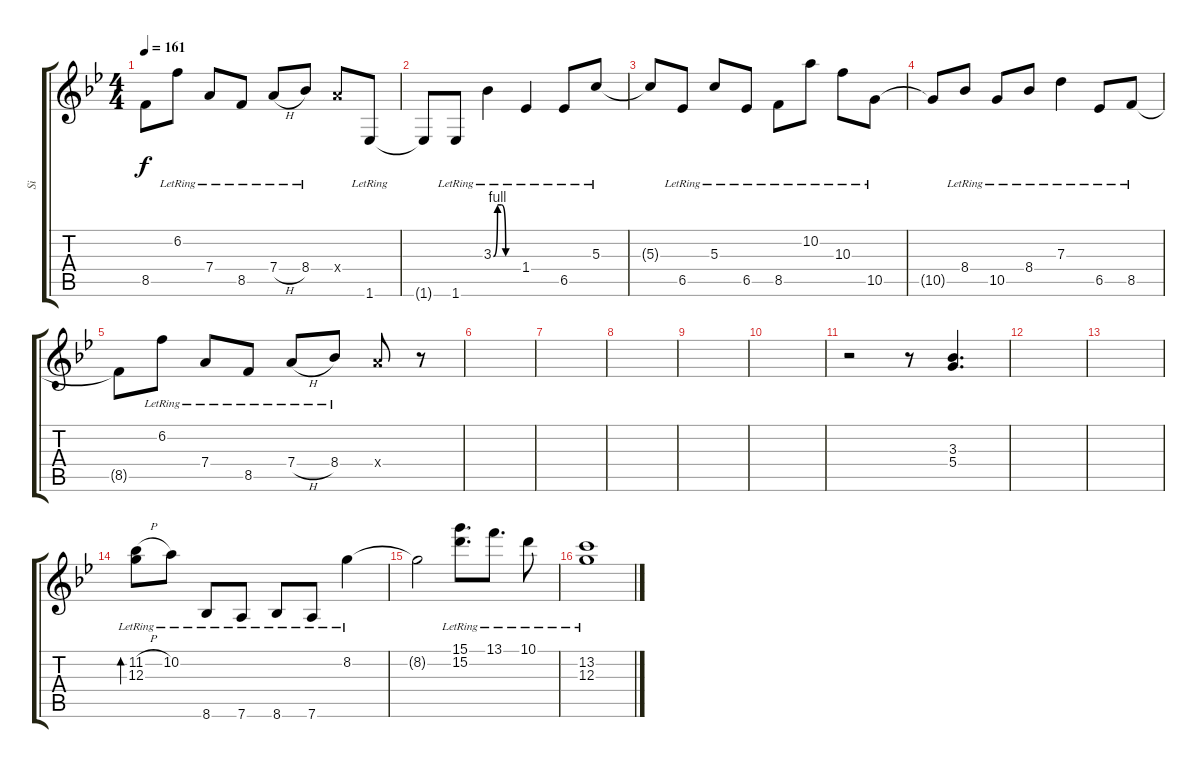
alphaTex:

\track ("Si" "Si") {instrument overdrivenguitar}
\staff {score tabs}
\tuning (E4 B3 G3 D3 A2 D2) {hide}
\ts (4 4)
\tempo 161
\clef g2
\ks bb
8.5{t}.8{dy f} 6.2{lr}.8 7.4{lr}.8 8.5{lr}.8 7.4{h lr}.8 8.4{lr}.8 7.4{x}.8 1.6{lr}.8 |
1.6{t}.8 1.6{lr}.8 3.3{be (custom 0 0 10 4 20 4 30 0 60 0) lr}.4 1.4{lr}.4 6.5{lr}.8 5.3{lr}.8 |
5.3{t}.8 6.5{lr}.8 5.3{lr}.8 6.5{lr}.8 8.5{lr}.8 10.2{lr}.8 10.3{lr}.8 10.5{lr}.8 |
10.5{t}.8 8.4{lr}.8 10.5{lr}.8 8.4{lr}.8 7.3{lr}.4 6.5{lr}.8 8.5{lr}.8 |
8.5{t}.8 6.2{lr}.8 7.4{lr}.8 8.5{lr}.8 7.4{h lr}.8 8.4{lr}.8 7.4{x}.8 r.8 |
|
|
|
|
|
r.2 r.8 (3.3 5.4).4{d} |
|
|
(11.2{h lr} 12.3{lr}).8{bd 240} 10.2{lr}.8 8.6{lr}.8 7.6{lr}.8 8.6{lr}.8 7.6{lr}.8 8.2{lr}.4 |
8.2{t}.2 (15.1{lr} 15.2{lr}).8{d} 13.1{lr}.8{d} 10.1{lr}.8 |
(13.2{lr} 12.3{lr}).1
